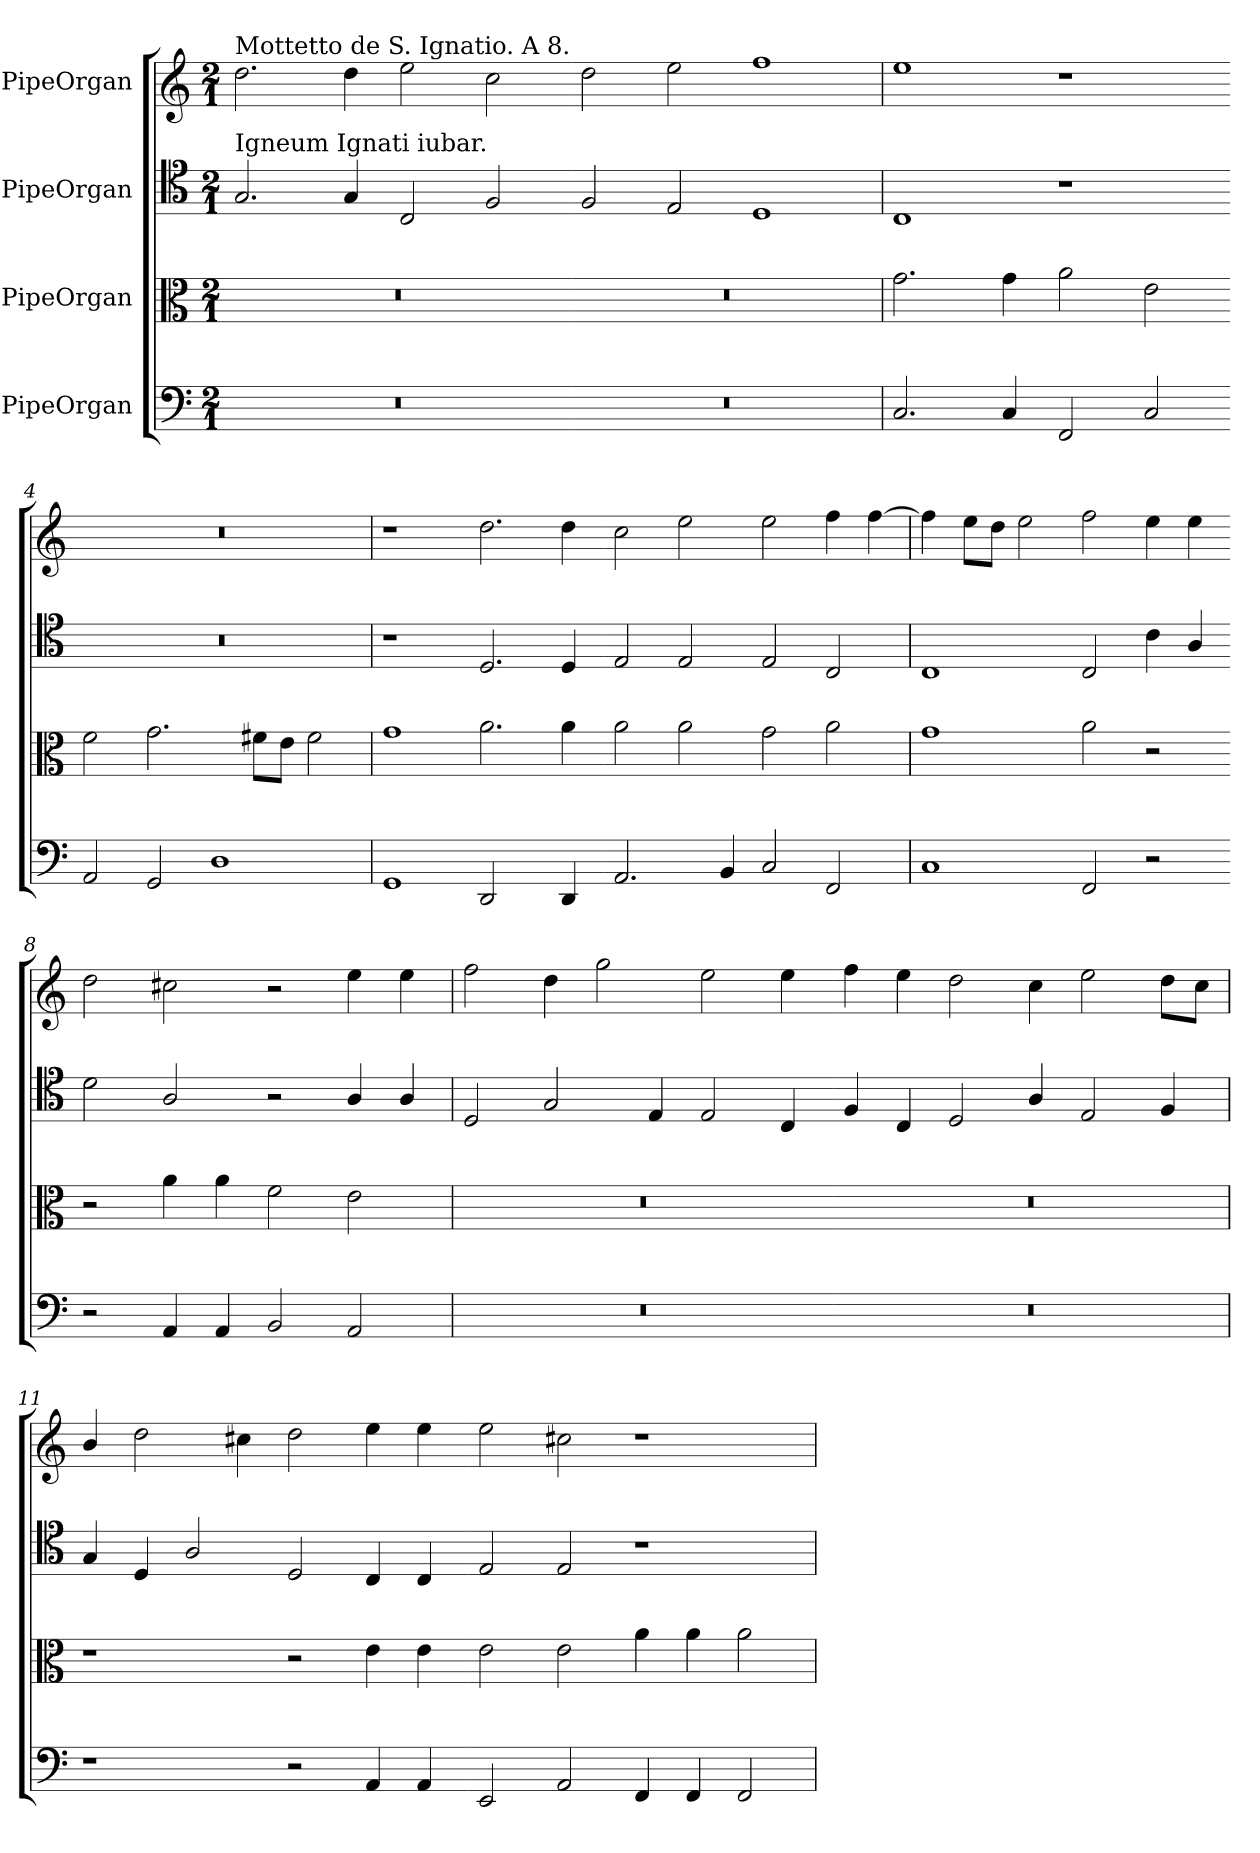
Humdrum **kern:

**kern	**kern	**kern	**kern
*part4	*part3	*part2	*part1
*staff4	*staff3	*staff2	*staff1
*I"PipeOrgan	*I"PipeOrgan	*I"PipeOrgan	*I"PipeOrgan
*clefF4	*clefC3	*clefC4	*clefG2
*k[]	*k[]	*k[]	*k[]
*C:	*C:	*C:	*C:
*M2/1	*M2/1	*M2/1	*M2/1
=1	=1	=1	=1
!	!	!	!LO:TX:a:t=Mottetto de S. Ignatio. A 8.
!	!	!LO:TX:a:t=Igneum Ignati iubar.	!
0r	0r	2.G/	2.dd\
.	.	4G/	4dd\
.	.	2C/	2ee\
.	.	2F/	2cc\
=2-	=2-	=2-	=2-
0r	0r	2F/	2dd\
.	.	2E/	2ee\
.	.	1D	1ff
=3	=3	=3	=3
2.C/	2.g\	1C	1ee
4C/	4g\	.	.
2FF/	2a\	1r	1r
2C/	2e\	.	.
=4-	=4-	=4-	=4-
2AA/	2f\	0r	0r
2GG/	2.g\	.	.
1D	.	.	.
.	8f#X\L	.	.
.	8e\J	.	.
.	2f#\	.	.
=5	=5	=5	=5
1GG	1g	1r	1r
!LO:N:vis=2	!	!	!
2.DD/	2.a\	2.D/	2.dd\
4DD/	4a\	4D/	4dd\
=6-	=6-	=6-	=6-
2.AA/	2a\	2E/	2cc\
.	2a\	2E/	2ee\
4BB/	.	.	.
2C/	2g\	2E/	2ee\
2FF/	2a\	2C/	4ff\
.	.	.	[4ff\
=7	=7	=7	=7
1C	1g	1C	4ff\]
.	.	.	8ee\L
.	.	.	8dd\J
.	.	.	2ee\
2FF/	2a\	2C/	2ff\
2r	2r	4c\	4ee\
.	.	4A/	4ee\
=8-	=8-	=8-	=8-
2r	2r	2d\	2dd\
4AA/	4a\	2A/	2cc#X\
4AA/	4a\	.	.
2BB/	2f\	2r	2r
2AA/	2e\	4A/	4ee\
.	.	4A/	4ee\
=9	=9	=9	=9
0r	0r	2D/	2ff\
.	.	2G/	4dd\
.	.	.	2gg\
.	.	4E/	.
.	.	2E/	2ee\
.	.	4C/	4ee\
=10-	=10-	=10-	=10-
0r	0r	4F/	4ff\
.	.	4C/	4ee\
.	.	2D/	2dd\
.	.	4A/	4cc\
.	.	2E/	2ee\
.	.	4F/	8dd\L
.	.	.	8cc\J
=11	=11	=11	=11
1r	1r	4G/	4b/
.	.	4D/	2dd\
.	.	2A/	.
.	.	.	4cc#X\
2r	2r	2D/	2dd\
4AA/	4e\	4C/	4ee\
4AA/	4e\	4C/	4ee\
=12-	=12-	=12-	=12-
2EE/	2e\	2E/	2ee\
2AA/	2e\	2E/	2cc#X\
4FF/	4a\	1r	1r
4FF/	4a\	.	.
2FF/	2a\	.	.
=	=	=	=
*-	*-	*-	*-
